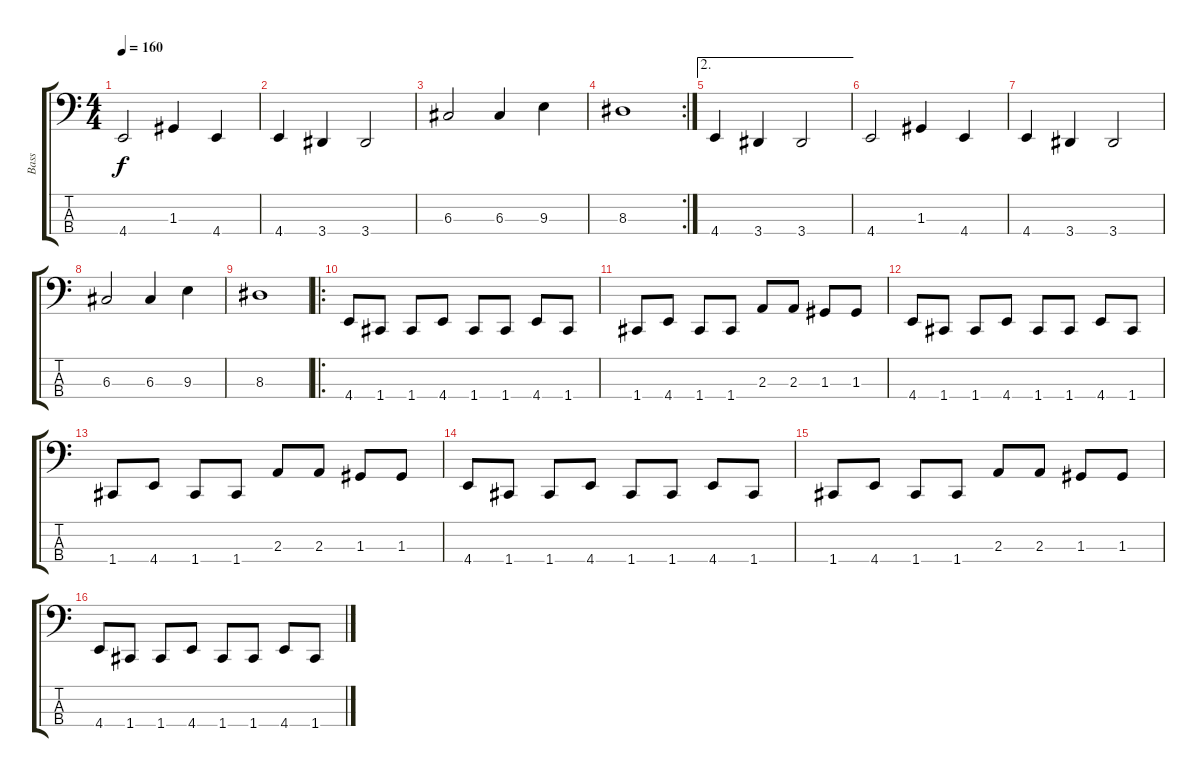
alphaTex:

\track ("Bass" "Bass") {instrument electricbasspick}
\staff {score tabs}
\tuning (F2 C2 G1 C1) {hide}
\ts (4 4)
\tempo 160
\clef f4
\ks c
4.4.2{dy f} 1.3.4 4.4.4 |
4.4.4 3.4.4 3.4.2 |
6.3.2 6.3.4 9.3.4 |
\rc 2
8.3.1 |
\ae 2
4.4.4 3.4.4 3.4.2 |
4.4.2 1.3.4 4.4.4 |
4.4.4 3.4.4 3.4.2 |
6.3.2 6.3.4 9.3.4 |
8.3.1 |
\ro
4.4.8 1.4.8 1.4.8 4.4.8 1.4.8 1.4.8 4.4.8 1.4.8 |
1.4.8 4.4.8 1.4.8 1.4.8 2.3.8 2.3.8 1.3.8 1.3.8 |
4.4.8 1.4.8 1.4.8 4.4.8 1.4.8 1.4.8 4.4.8 1.4.8 |
1.4.8 4.4.8 1.4.8 1.4.8 2.3.8 2.3.8 1.3.8 1.3.8 |
4.4.8 1.4.8 1.4.8 4.4.8 1.4.8 1.4.8 4.4.8 1.4.8 |
1.4.8 4.4.8 1.4.8 1.4.8 2.3.8 2.3.8 1.3.8 1.3.8 |
4.4.8 1.4.8 1.4.8 4.4.8 1.4.8 1.4.8 4.4.8 1.4.8
